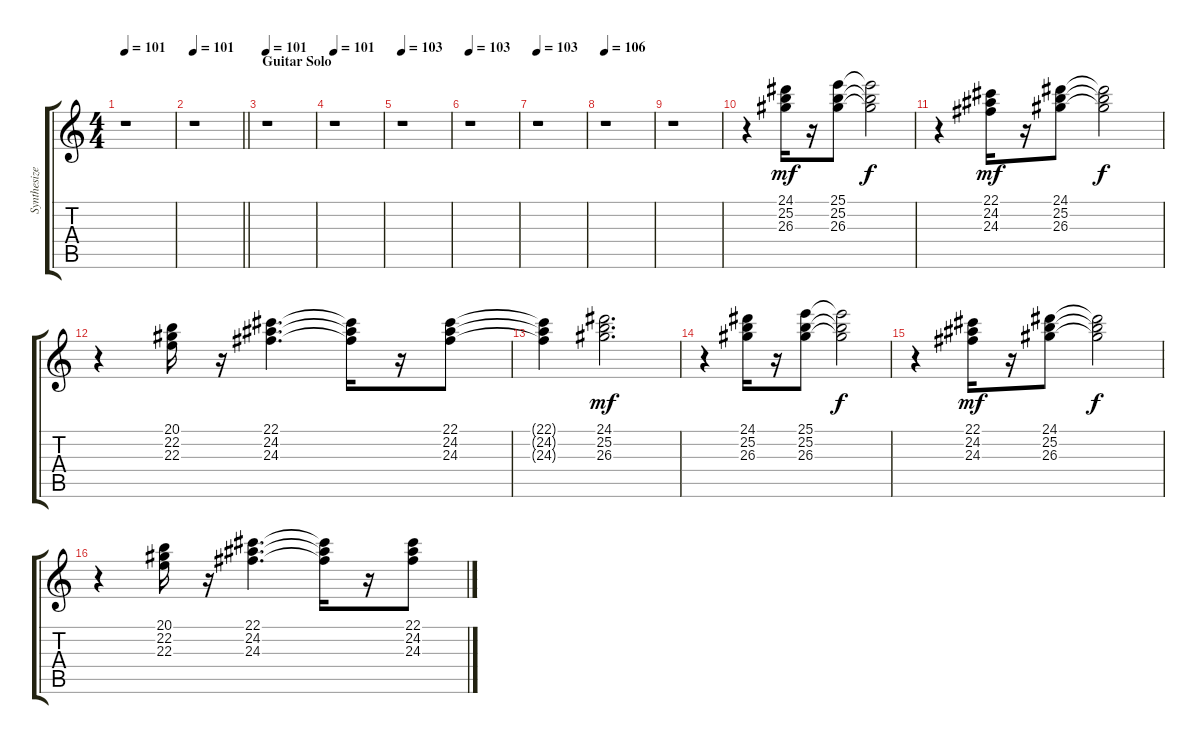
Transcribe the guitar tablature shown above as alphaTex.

\track ("Synthesizer I" "Synthesize") {instrument pad3polysynth}
\staff {score tabs}
\tuning (Eb4 Bb3 Gb3 Db3 Ab2 Eb2) {hide}
\ts (4 4)
\tempo 101
\clef g2
\ks c
r.1{dy mf} |
\tempo 101
\barLineRight lightlight
r.1 |
\section ("" "Guitar Solo")
\tempo 101
r.1 |
\tempo 101
r.1 |
\tempo 103
r.1 |
\tempo 103
r.1 |
\tempo 103
r.1 |
\tempo 106
r.1 |
r.1 |
r.4 (24.1 25.2 26.3).16 r.16 (25.1 25.2 26.3).8 (25.1{t} 25.2{t} 26.3{t}).2{dy f} |
r.4 (22.1 24.2 24.3).16{dy mf} r.16 (24.1 25.2 26.3).8 (24.1{t} 25.2{t} 26.3{t}).2{dy f} |
r.4 (20.1 22.2 22.3).16 r.16 (22.1 24.2 24.3).4{d} (22.1{t} 24.2{t} 24.3{t}).16 r.16 (22.1 24.2 24.3).8 |
(22.1{t} 24.2{t} 24.3{t}).4 (24.1 25.2 26.3).2{d dy mf} |
r.4 (24.1 25.2 26.3).16 r.16 (25.1 25.2 26.3).8 (25.1{t} 25.2{t} 26.3{t}).2{dy f} |
r.4 (22.1 24.2 24.3).16{dy mf} r.16 (24.1 25.2 26.3).8 (24.1{t} 25.2{t} 26.3{t}).2{dy f} |
r.4 (20.1 22.2 22.3).16 r.16 (22.1 24.2 24.3).4{d} (22.1{t} 24.2{t} 24.3{t}).16 r.16 (22.1 24.2 24.3).8
